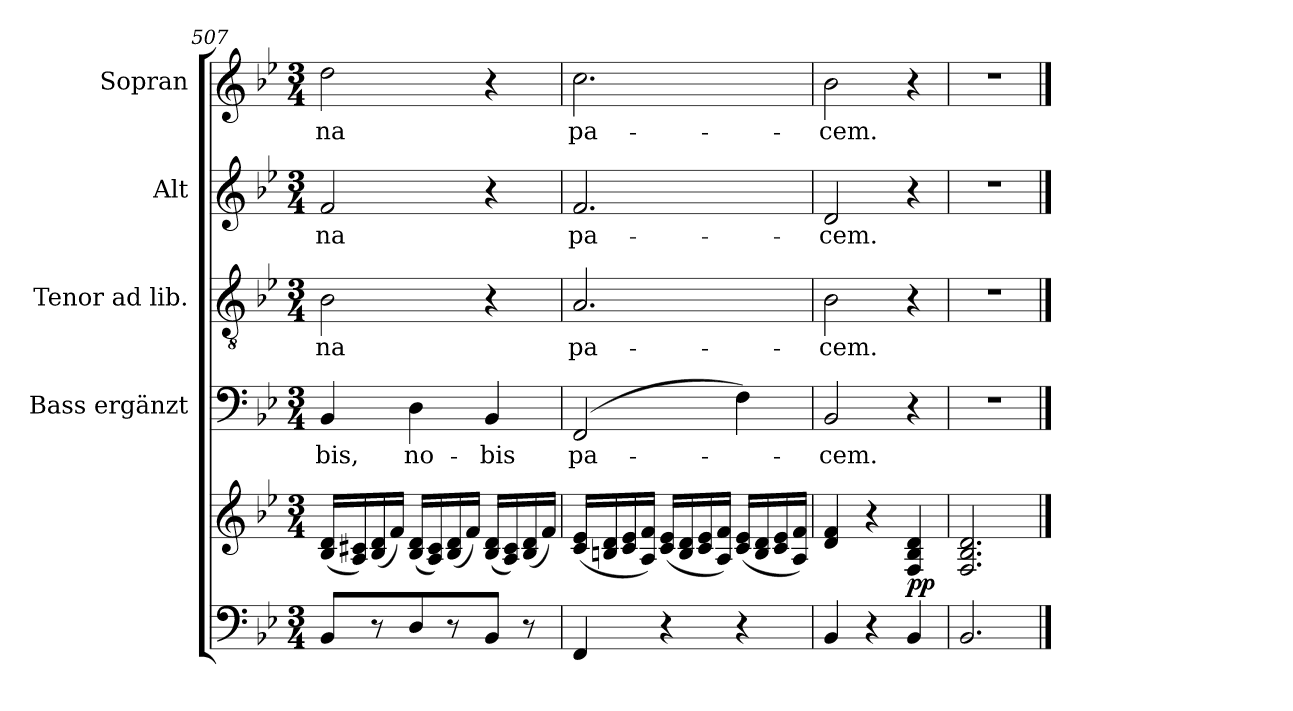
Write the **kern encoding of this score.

**kern	**kern	**dynam	**kern	**text	**kern	**text	**kern	**text	**kern	**text
*part5	*part5	*part5	*part4	*part4	*part3	*part3	*part2	*part2	*part1	*part1
*staff6	*staff5	*staff5/6	*staff4	*staff4	*staff3	*staff3	*staff2	*staff2	*staff1	*staff1
*	*	*	*I"Bass ergänzt	*	*I"Tenor ad lib.	*	*I"Alt	*	*I"Sopran	*
*	*	*	*I'B.	*	*I'T.	*	*I'A.	*	*I'S.	*
*clefF4	*clefG2	*	*clefF4	*	*clefGv2	*	*clefG2	*	*clefG2	*
*k[b-e-]	*k[b-e-]	*	*k[b-e-]	*	*k[b-e-]	*	*k[b-e-]	*	*k[b-e-]	*
*B-:	*B-:	*	*B-:	*	*B-:	*	*B-:	*	*B-:	*
*M3/4	*M3/4	*	*M3/4	*	*M3/4	*	*M3/4	*	*M3/4	*
=507	=507	=507	=507	=507	=507	=507	=507	=507	=507	=507
!	!	!	!	!LO:LY:b	!	!LO:LY:b	!	!LO:LY:b	!	!LO:LY:b
8BB-/L	(<16B-/ 16d/LL	.	4BB-/	-bis,	2B-\	-na	2f/	-na	2dd\	-na
.	16A/ 16c#X/)	.	.	.	.	.	.	.	.	.
8r	(<16B-/ 16d/	.	.	.	.	.	.	.	.	.
.	16f/JJ)	.	.	.	.	.	.	.	.	.
!	!	!	!	!LO:LY:b	!	!	!	!	!	!
8D/	(<16B-/ 16d/LL	.	4D\	no-	.	.	.	.	.	.
.	16A/ 16c#/)	.	.	.	.	.	.	.	.	.
8r	(<16B-/ 16d/	.	.	.	.	.	.	.	.	.
.	16f/JJ)	.	.	.	.	.	.	.	.	.
!	!	!	!	!LO:LY:b	!	!	!	!	!	!
8BB-/J	(<16B-/ 16d/LL	.	4BB-/	-bis	4r	.	4r	.	4r	.
.	16A/ 16c#/)	.	.	.	.	.	.	.	.	.
8r	(<16B-/ 16d/	.	.	.	.	.	.	.	.	.
.	16f/JJ)	.	.	.	.	.	.	.	.	.
!!LO:LB:g=z
=508	=508	=508	=508	=508	=508	=508	=508	=508	=508	=508
!	!	!	!	!LO:LY:b	!	!LO:LY:b	!	!LO:LY:b	!	!LO:LY:b
4FF/	(<16c/ 16e-/LL	.	(2FF/	pa-	2.A/	pa-	2.f/	pa-	2.cc\	pa-
.	16Bn/ 16d/	.	.	.	.	.	.	.	.	.
.	16c/ 16e-/	.	.	.	.	.	.	.	.	.
.	16A/ 16f/JJ)	.	.	.	.	.	.	.	.	.
4r	(<16c/ 16e-/LL	.	.	.	.	.	.	.	.	.
.	16B/ 16d/	.	.	.	.	.	.	.	.	.
.	16c/ 16e-/	.	.	.	.	.	.	.	.	.
.	16A/ 16f/JJ)	.	.	.	.	.	.	.	.	.
4r	(<16c/ 16e-/LL	.	4F\)	.	.	.	.	.	.	.
.	16B/ 16d/	.	.	.	.	.	.	.	.	.
.	16c/ 16e-/	.	.	.	.	.	.	.	.	.
.	16A/ 16f/JJ)	.	.	.	.	.	.	.	.	.
=509	=509	=509	=509	=509	=509	=509	=509	=509	=509	=509
!	!	!	!	!LO:LY:b	!	!LO:LY:b	!	!LO:LY:b	!	!LO:LY:b
4BB-/	4d/ 4f/	.	2BB-/	-cem.	2B-\	-cem.	2d/	-cem.	2b-\	-cem.
4r	4r	.	.	.	.	.	.	.	.	.
!	!	!LO:DY:a=2	!	!	!	!	!	!	!	!
4BB-/	4F/ 4B-/ 4d/	pp	4r	.	4r	.	4r	.	4r	.
=510	=510	=510	=510	=510	=510	=510	=510	=510	=510	=510
2.BB-/	2.F/ 2.B-/ 2.d/	.	2.r	.	2.r	.	2.r	.	2.r	.
==	==	==	==	==	==	==	==	==	==	==
*-	*-	*-	*-	*-	*-	*-	*-	*-	*-	*-
